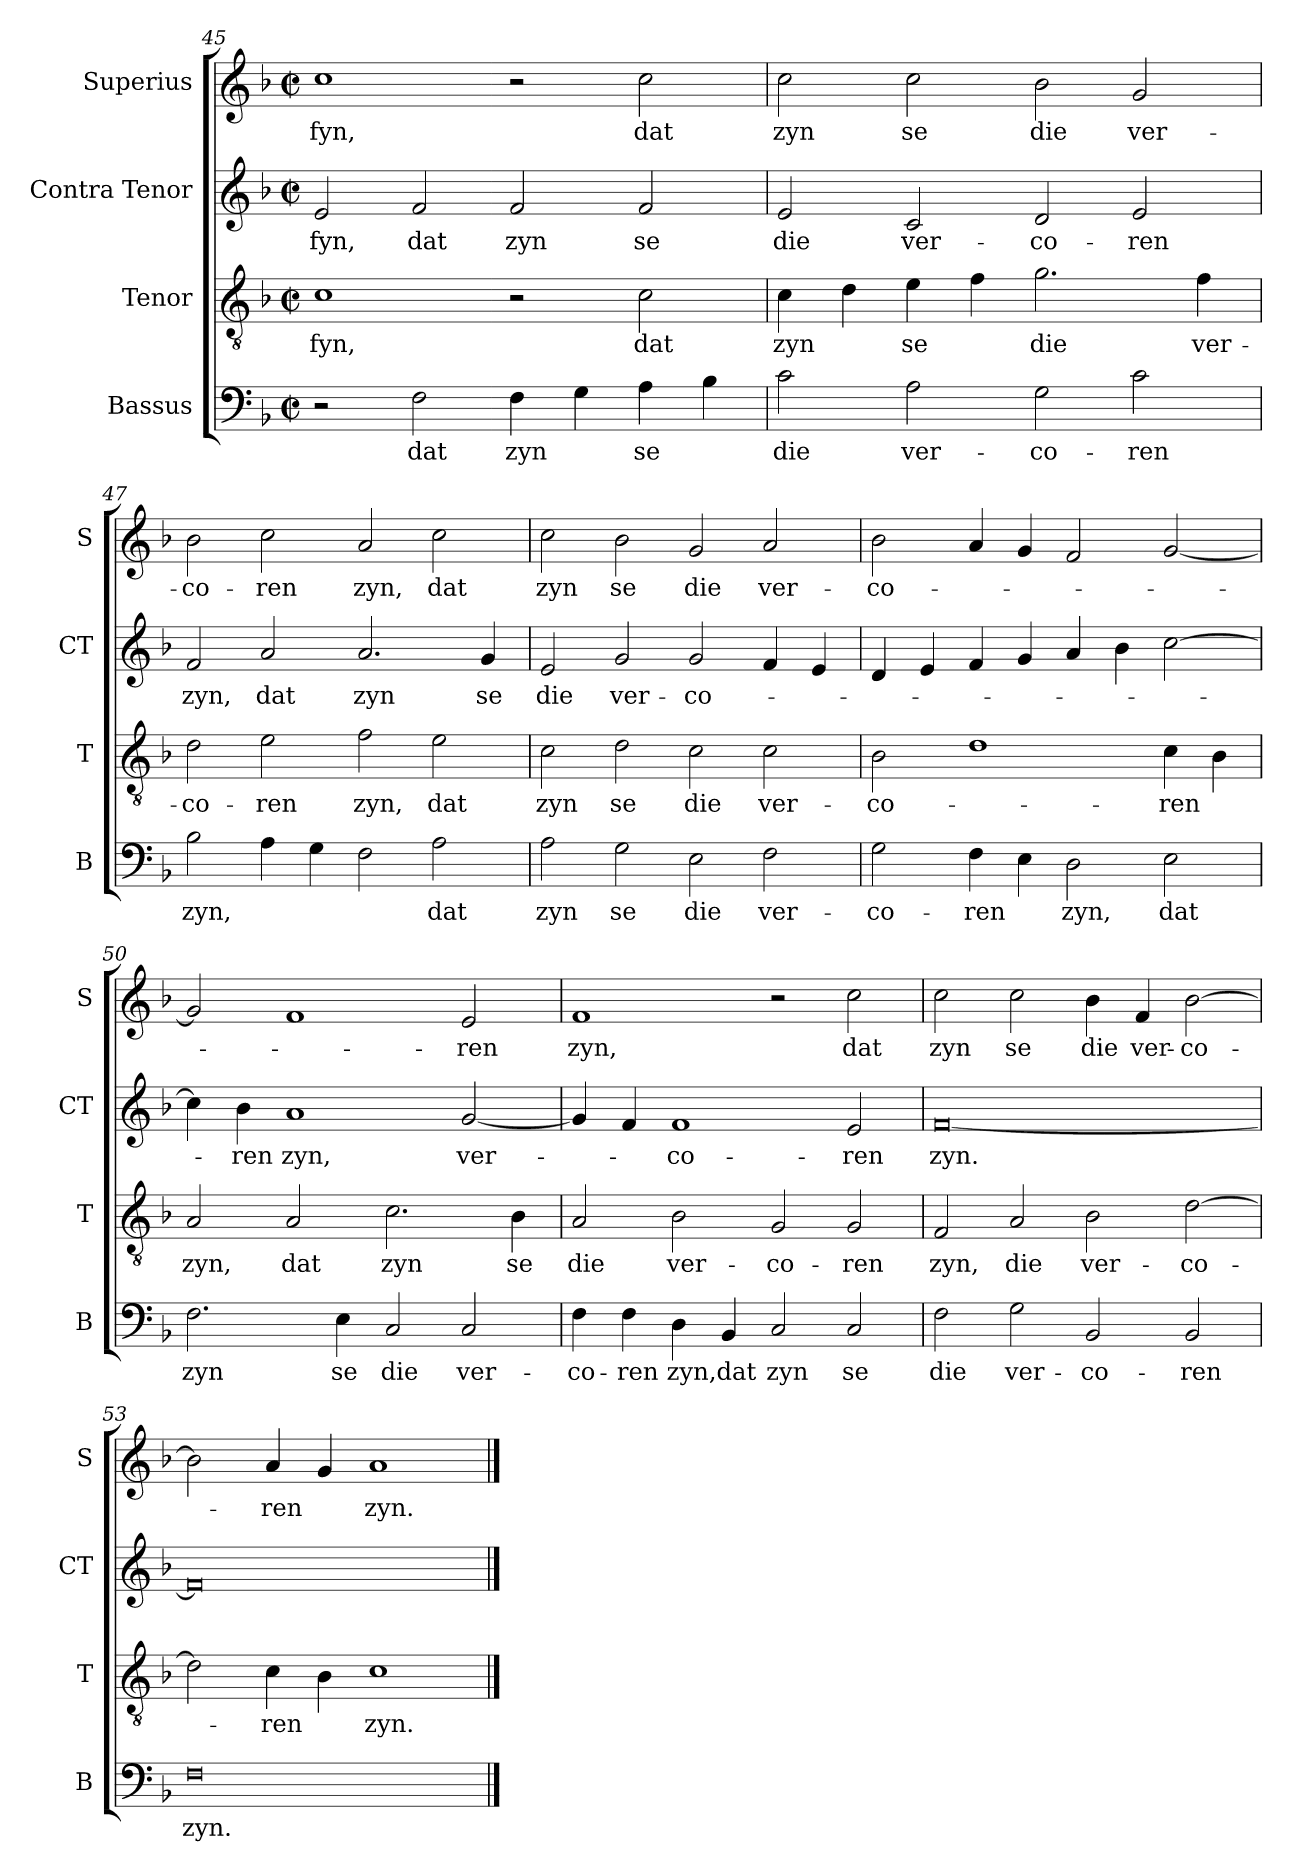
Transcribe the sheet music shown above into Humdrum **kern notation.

**kern	**text	**kern	**text	**kern	**text	**kern	**text
*part4	*part4	*part3	*part3	*part2	*part2	*part1	*part1
*staff4	*staff4	*staff3	*staff3	*staff2	*staff2	*staff1	*staff1
*I"Bassus	*	*I"Tenor	*	*I"Contra Tenor	*	*I"Superius	*
*I'B	*	*I'T	*	*I'CT	*	*I'S	*
!!LO:LB:g=z
*clefF4	*	*clefGv2	*	*clefG2	*	*clefG2	*
*k[b-]	*	*k[b-]	*	*k[b-]	*	*k[b-]	*
*F:	*	*F:	*	*F:	*	*F:	*
*M2/2	*	*M2/2	*	*M2/2	*	*M2/2	*
*met(c|)	*	*met(c|)	*	*met(c|)	*	*met(c|)	*
=45	=45	=45	=45	=45	=45	=45	=45
!	!	!	!LO:LY:b	!	!LO:LY:b	!	!LO:LY:b
2r	.	1c	fyn,	2e/	fyn,	1cc	fyn,
!	!LO:LY:b	!	!	!	!LO:LY:b	!	!
2F\	dat	.	.	2f/	dat	.	.
!	!LO:LY:b	!	!	!	!LO:LY:b	!	!
4F\	zyn	2r	.	2f/	zyn	2r	.
4G\	.	.	.	.	.	.	.
!	!LO:LY:b	!	!LO:LY:b	!	!LO:LY:b	!	!LO:LY:b
4A\	se	2c\	dat	2f/	se	2cc\	dat
4B-\	.	.	.	.	.	.	.
=46	=46	=46	=46	=46	=46	=46	=46
!	!LO:LY:b	!	!LO:LY:b	!	!LO:LY:b	!	!LO:LY:b
2c\	die	4c\	zyn	2e/	die	2cc\	zyn
.	.	4d\	.	.	.	.	.
!	!LO:LY:b	!	!LO:LY:b	!	!LO:LY:b	!	!LO:LY:b
2A\	ver-	4e\	se	2c/	ver-	2cc\	se
.	.	4f\	.	.	.	.	.
!	!LO:LY:b	!	!LO:LY:b	!	!LO:LY:b	!	!LO:LY:b
2G\	-co-	2.g\	die	2d/	-co-	2b-\	die
!	!LO:LY:b	!	!	!	!LO:LY:b	!	!LO:LY:b
2c\	-ren	.	.	2e/	-ren	2g/	ver-
!	!	!	!LO:LY:b	!	!	!	!
.	.	4f\	ver-	.	.	.	.
=47	=47	=47	=47	=47	=47	=47	=47
!	!LO:LY:b	!	!LO:LY:b	!	!LO:LY:b	!	!LO:LY:b
2B-\	zyn,	2d\	-co-	2f/	zyn,	2b-\	-co-
!	!	!	!LO:LY:b	!	!LO:LY:b	!	!LO:LY:b
4A\	.	2e\	-ren	2a/	dat	2cc\	-ren
4G\	.	.	.	.	.	.	.
!	!	!	!LO:LY:b	!	!LO:LY:b	!	!LO:LY:b
2F\	.	2f\	zyn,	2.a/	zyn	2a/	zyn,
!	!LO:LY:b	!	!LO:LY:b	!	!	!	!LO:LY:b
2A\	dat	2e\	dat	.	.	2cc\	dat
!	!	!	!	!	!LO:LY:b	!	!
.	.	.	.	4g/	se	.	.
=48	=48	=48	=48	=48	=48	=48	=48
!	!LO:LY:b	!	!LO:LY:b	!	!LO:LY:b	!	!LO:LY:b
2A\	zyn	2c\	zyn	2e/	die	2cc\	zyn
!	!LO:LY:b	!	!LO:LY:b	!	!LO:LY:b	!	!LO:LY:b
2G\	se	2d\	se	2g/	ver-	2b-\	se
!	!LO:LY:b	!	!LO:LY:b	!	!LO:LY:b	!	!LO:LY:b
2E\	die	2c\	die	2g/	-co-	2g/	die
!	!LO:LY:b	!	!LO:LY:b	!	!	!	!LO:LY:b
2F\	ver-	2c\	ver-	4f/	.	2a/	ver-
.	.	.	.	4e/	.	.	.
!!LO:LB:g=z
=49	=49	=49	=49	=49	=49	=49	=49
!	!LO:LY:b	!	!LO:LY:b	!	!	!	!LO:LY:b
2G\	-co-	2B-\	-co-	4d/	.	2b-\	-co-
.	.	.	.	4e/	.	.	.
!	!LO:LY:b	!	!	!	!	!	!
4F\	-ren	1d	.	4f/	.	4a/	.
4E\	.	.	.	4g/	.	4g/	.
!	!LO:LY:b	!	!	!	!	!	!
2D\	zyn,	.	.	4a/	.	2f/	.
.	.	.	.	4b-\	.	.	.
!	!LO:LY:b	!	!LO:LY:b	!	!	!	!
2E\	dat	4c\	-ren	[2cc\	.	[2g/	.
.	.	4B-\	.	.	.	.	.
=50	=50	=50	=50	=50	=50	=50	=50
!	!LO:LY:b	!	!LO:LY:b	!	!	!	!
2.F\	zyn	2A/	zyn,	4cc\]	.	2g/]	.
!	!	!	!	!	!LO:LY:b	!	!
.	.	.	.	4b-\	-ren	.	.
!	!	!	!LO:LY:b	!	!LO:LY:b	!	!
.	.	2A/	dat	1a	zyn,	1f	.
!	!LO:LY:b	!	!	!	!	!	!
4E\	se	.	.	.	.	.	.
!	!LO:LY:b	!	!LO:LY:b	!	!	!	!
2C/	die	2.c\	zyn	.	.	.	.
!	!LO:LY:b	!	!	!	!LO:LY:b	!	!LO:LY:b
2C/	ver-	.	.	[2g/	ver-	2e/	-ren
!	!	!	!LO:LY:b	!	!	!	!
.	.	4B-\	se	.	.	.	.
=51	=51	=51	=51	=51	=51	=51	=51
!	!LO:LY:b	!	!LO:LY:b	!	!	!	!LO:LY:b
4F\	-co-	2A/	die	4g/]	.	1f	zyn,
!	!LO:LY:b	!	!	!	!	!	!
4F\	-ren	.	.	4f/	.	.	.
!	!LO:LY:b	!	!LO:LY:b	!	!LO:LY:b	!	!
4D\	zyn,	2B-\	ver-	1f	-co-	.	.
!	!LO:LY:b	!	!	!	!	!	!
4BB-/	dat	.	.	.	.	.	.
!	!LO:LY:b	!	!LO:LY:b	!	!	!	!
2C/	zyn	2G/	-co-	.	.	2r	.
!	!LO:LY:b	!	!LO:LY:b	!	!LO:LY:b	!	!LO:LY:b
2C/	se	2G/	-ren	2e/	-ren	2cc\	dat
=52	=52	=52	=52	=52	=52	=52	=52
!	!LO:LY:b	!	!LO:LY:b	!	!LO:LY:b	!	!LO:LY:b
2F\	die	2F/	zyn,	[0f	zyn.	2cc\	zyn
!	!LO:LY:b	!	!LO:LY:b	!	!	!	!LO:LY:b
2G\	ver-	2A/	die	.	.	2cc\	se
!	!LO:LY:b	!	!LO:LY:b	!	!	!	!LO:LY:b
2BB-/	-co-	2B-\	ver-	.	.	4b-\	die
!	!	!	!	!	!	!	!LO:LY:b
.	.	.	.	.	.	4f/	ver-
!	!LO:LY:b	!	!LO:LY:b	!	!	!	!LO:LY:b
2BB-/	-ren	[2d\	-co-	.	.	[2b-\	-co-
=53	=53	=53	=53	=53	=53	=53	=53
!	!LO:LY:b	!	!	!	!	!	!
0F	zyn.	2d\]	.	0f]	.	2b-\]	.
!	!	!	!LO:LY:b	!	!	!	!LO:LY:b
.	.	4c\	-ren	.	.	4a/	-ren
.	.	4B-\	.	.	.	4g/	.
!	!	!	!LO:LY:b	!	!	!	!LO:LY:b
.	.	1c	zyn.	.	.	1a	zyn.
==	==	==	==	==	==	==	==
*-	*-	*-	*-	*-	*-	*-	*-
